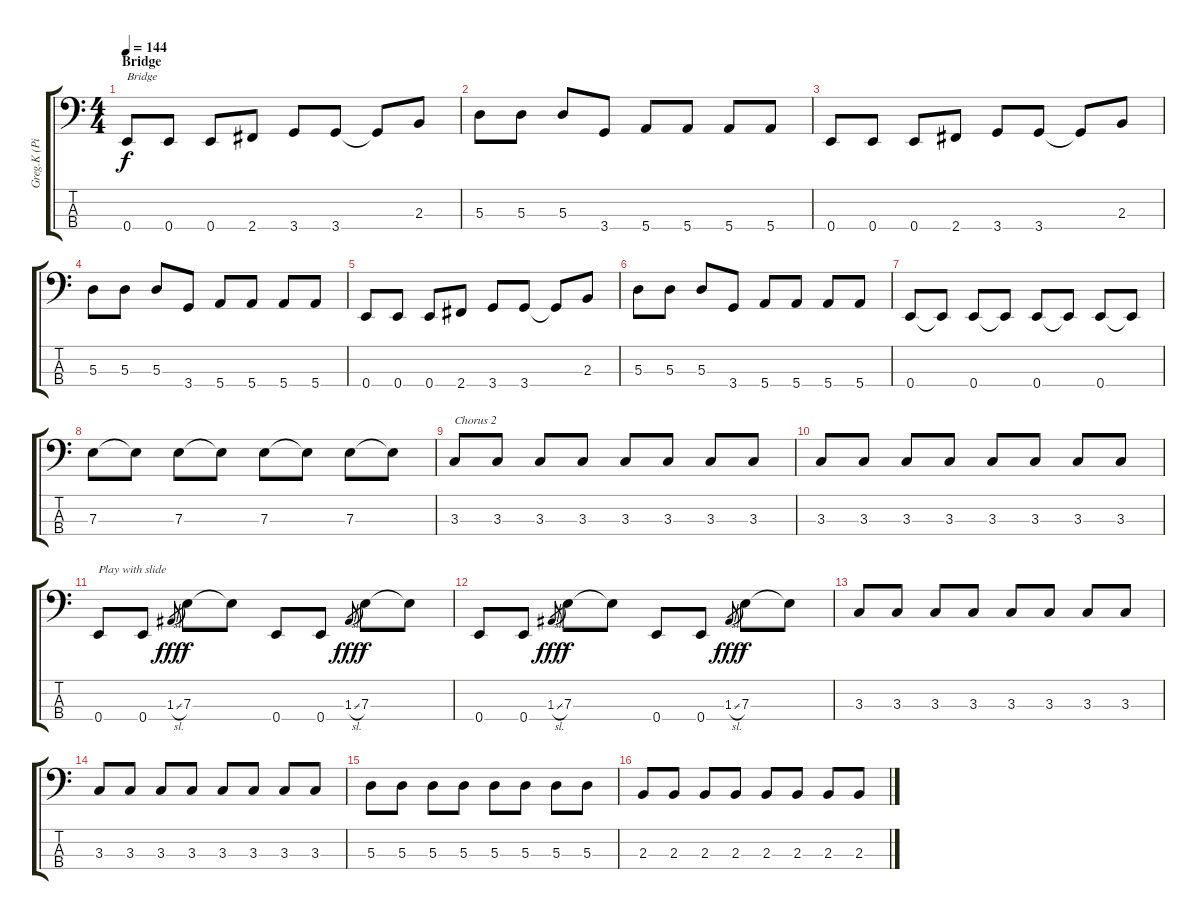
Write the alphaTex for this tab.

\track ("Greg.K (Pick bass)" "Greg.K (Pi") {instrument electricbassfinger}
\staff {score tabs}
\tuning (G2 D2 A1 E1) {hide}
\ts (4 4)
\section ("" "Bridge")
\tempo 144
\clef f4
\ks c
0.4.8{txt "Bridge" dy f} 0.4.8 0.4.8 2.4.8 3.4.8 3.4.8 3.4{t}.8 2.3.8 |
5.3.8 5.3.8 5.3.8 3.4.8 5.4.8 5.4.8 5.4.8 5.4.8 |
0.4.8 0.4.8 0.4.8 2.4.8 3.4.8 3.4.8 3.4{t}.8 2.3.8 |
5.3.8 5.3.8 5.3.8 3.4.8 5.4.8 5.4.8 5.4.8 5.4.8 |
0.4.8 0.4.8 0.4.8 2.4.8 3.4.8 3.4.8 3.4{t}.8 2.3.8 |
5.3.8 5.3.8 5.3.8 3.4.8 5.4.8 5.4.8 5.4.8 5.4.8 |
0.4.8 0.4{t}.8 0.4.8 0.4{t}.8 0.4.8 0.4{t}.8 0.4.8 0.4{t}.8 |
7.3.8 7.3{t}.8 7.3.8 7.3{t}.8 7.3.8 7.3{t}.8 7.3.8 7.3{t}.8 |
3.3.8{txt "Chorus 2"} 3.3.8 3.3.8 3.3.8 3.3.8 3.3.8 3.3.8 3.3.8 |
3.3.8 3.3.8 3.3.8 3.3.8 3.3.8 3.3.8 3.3.8 3.3.8 |
0.4.8{txt "Play with slide"} 0.4.8 1.3{sl}.8{gr dy fff} 7.3.8{dy f} 7.3{t}.8 0.4.8 0.4.8 1.3{sl}.8{gr dy fff} 7.3.8{dy f} 7.3{t}.8 |
0.4.8 0.4.8 1.3{sl}.8{gr dy fff} 7.3.8{dy f} 7.3{t}.8 0.4.8 0.4.8 1.3{sl}.8{gr dy fff} 7.3.8{dy f} 7.3{t}.8 |
3.3.8 3.3.8 3.3.8 3.3.8 3.3.8 3.3.8 3.3.8 3.3.8 |
3.3.8 3.3.8 3.3.8 3.3.8 3.3.8 3.3.8 3.3.8 3.3.8 |
5.3.8 5.3.8 5.3.8 5.3.8 5.3.8 5.3.8 5.3.8 5.3.8 |
2.3.8 2.3.8 2.3.8 2.3.8 2.3.8 2.3.8 2.3.8 2.3.8
